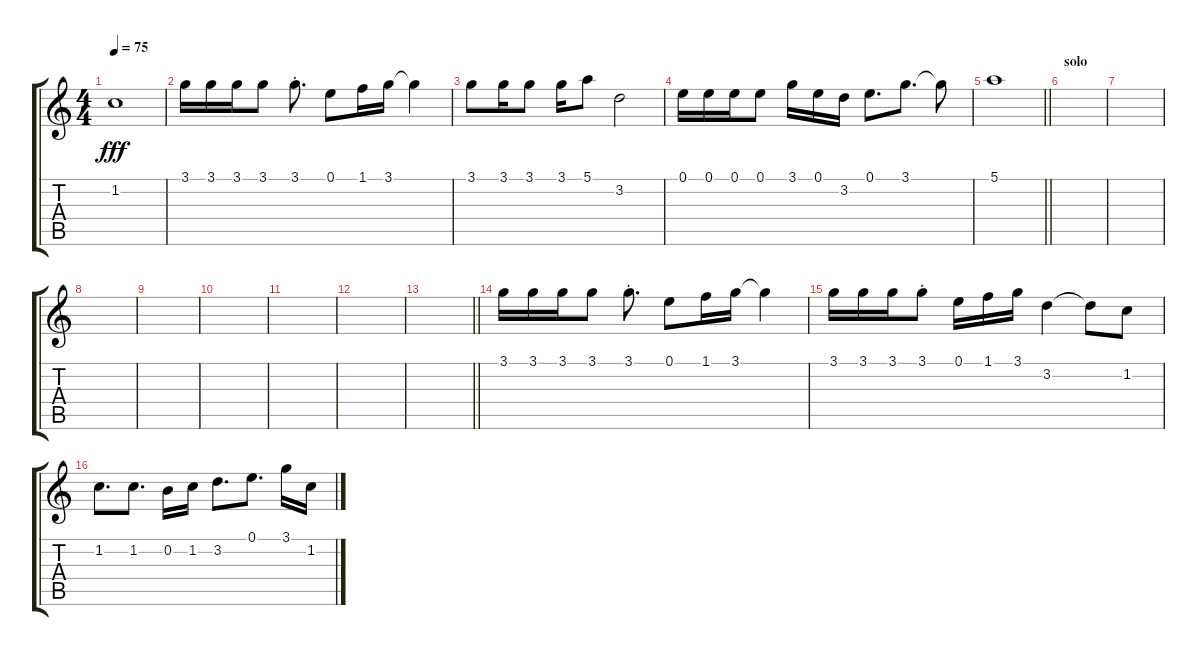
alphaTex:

\track "" {instrument distortionguitar}
\staff {score tabs}
\tuning (E4 B3 G3 D3 A2 E2) {hide}
\ts (4 4)
\tempo 75
\clef g2
\ks c
1.2{t}.1{dy fff} |
3.1.16 3.1.16 3.1.16 3.1.8 3.1{st}.8{d} 0.1.8 1.1.16 3.1.16 3.1{t}.4 |
3.1.8 3.1.16 3.1.8 3.1.16 5.1.8 3.2.2 |
0.1.16 0.1.16 0.1.16 0.1.8 3.1.16 0.1.16 3.2.16 0.1.8{d} 3.1.8{d} 3.1{t}.8 |
\barLineRight lightlight
5.1.1 |
\section ("" "solo")
|
|
|
|
|
|
|
\barLineRight lightlight
|
\section ("" "")
3.1.16 3.1.16 3.1.16 3.1.8 3.1{st}.8{d} 0.1.8 1.1.16 3.1.16 3.1{t}.4 |
3.1.16 3.1.16 3.1.16 3.1{st}.8 0.1.16 1.1.16 3.1.16 3.2.4 3.2{t}.8 1.2.8 |
1.2.8{d} 1.2.8{d} 0.2.16 1.2.16 3.2.8{d} 0.1.8{d} 3.1.16 1.2.16
